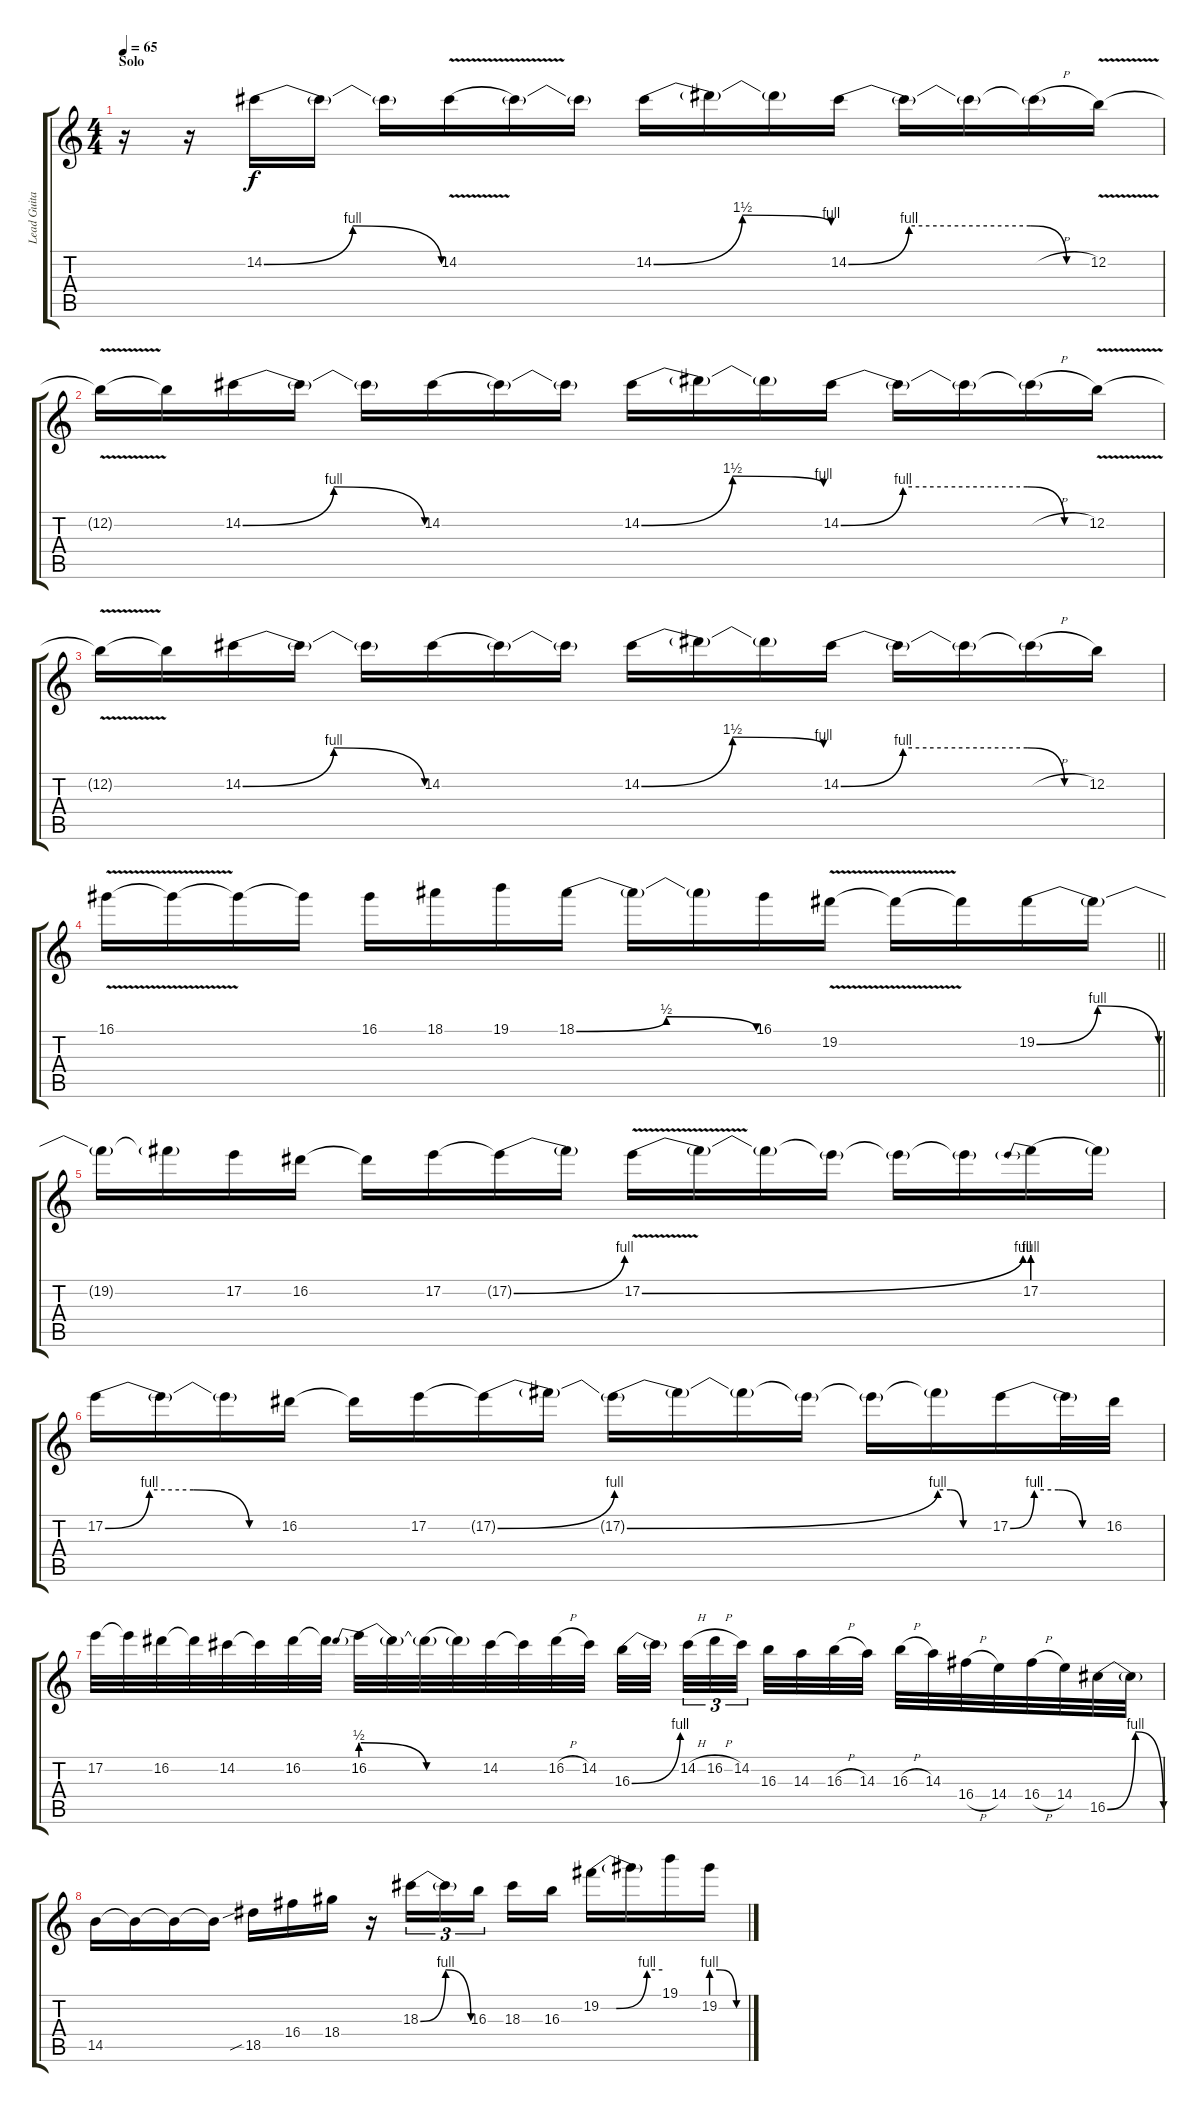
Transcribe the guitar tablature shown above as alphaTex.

\track ("Lead Guitar" "Lead Guita") {instrument overdrivenguitar}
\staff {score tabs}
\tuning (E4 B3 G3 D3 A2 E2) {hide}
\ts (4 4)
\section ("" "Solo")
\tempo 65
\clef g2
\ks c
r.16{dy f} r.16 14.2{be (bendrelease 0 0 15 4 45 4 60 0)}.16 14.2{t}.16 14.2{t}.16 14.2{be (hold 0 0 60 0) v}.16 14.2{t}.16 14.2{t}.16 14.2{be (bendrelease 0 0 5 6 50 6 60 4)}.16 14.2{t}.16 14.2{t}.16 14.2{be (custom 0 0 15 4 45 4 54 0 60 0)}.16 14.2{t}.16 14.2{t}.16 14.2{h t}.16 12.2{v}.16 |
12.2{t}.16 12.2{t}.16 14.2{be (bendrelease 0 0 15 4 45 4 60 0)}.16 14.2{t}.16 14.2{t}.16 14.2{be (hold 0 0 60 0)}.16 14.2{t}.16 14.2{t}.16 14.2{be (bendrelease 0 0 5 6 50 6 60 4)}.16 14.2{t}.16 14.2{t}.16 14.2{be (custom 0 0 15 4 45 4 54 0 60 0)}.16 14.2{t}.16 14.2{t}.16 14.2{h t}.16 12.2{v}.16 |
12.2{t}.16 12.2{t}.16 14.2{be (bendrelease 0 0 15 4 45 4 60 0)}.16 14.2{t}.16 14.2{t}.16 14.2{be (hold 0 0 60 0)}.16 14.2{t}.16 14.2{t}.16 14.2{be (bendrelease 0 0 5 6 50 6 60 4)}.16 14.2{t}.16 14.2{t}.16 14.2{be (custom 0 0 15 4 45 4 54 0 60 0)}.16 14.2{t}.16 14.2{t}.16 14.2{h t}.16 12.2.16 |
\barLineRight lightlight
16.1{v}.16 16.1{t}.16 16.1{t}.16 16.1{t}.16 16.1.16 18.1.16 19.1.16 18.1{be (bendrelease 0 0 15 2 40 2 60 0)}.16 18.1{t}.16 18.1{t}.16 16.1.16 19.2{v}.16 19.2{t}.16 19.2{t}.16 19.2{be (bendrelease 0 0 15 4 45 4 60 0)}.16 19.2{t}.16 |
19.2{t}.16 19.2{be (hold 0 0 60 0) t}.16 17.2.16 16.2.16 16.2{t}.16 17.2.16 17.2{be (bend 0 0 60 4) t}.16 17.2{t}.16 17.2{be (bend 0 0 60 4) v}.16 17.2{t}.16 17.2{t}.16 17.2{t}.16 17.2{t}.16 17.2{t}.16 17.2{be (prebend 0 4 60 4)}.16 17.2{t}.16 |
17.2{be (custom 0 0 15 4 30 4 49 0 60 0)}.16 17.2{t}.16 17.2{t}.16 16.2.16 16.2{t}.16 17.2.16 17.2{be (bend 0 0 60 4) t}.16 17.2{t}.16 17.2{be (bend 0 0 60 4) t}.16 17.2{t}.16 17.2{t}.16 17.2{t}.16 17.2{t}.16 17.2{be (custom 0 4 15 4 30 0 60 0) t}.16 17.2{be (custom 0 0 15 4 30 4 45 0 60 0)}.16 17.2{t}.32 16.2.32 |
17.2.32 17.2{t}.32 16.2.32 16.2{t}.32 14.2.32 14.2{t}.32 16.2.32 16.2{t}.32 16.2{be (prebendrelease 0 2 60 0)}.32 16.2{t}.32 16.2{be (hold 0 0 60 0) t}.32 16.2{t}.32 14.2.32 14.2{t}.32 16.2{h}.32 14.2.32 16.3{be (bend 0 0 60 4)}.32 16.3{t}.32{beam splitsecondary} 14.2{h}.32{tu (3 2)} 16.2{h}.32{tu (3 2)} 14.2.32{tu (3 2) beam splitsecondary} 16.3.32 14.3.32 16.3{h}.32 14.3.32 16.3{h}.32 14.3.32 16.4{h}.32 14.4.32 16.4{h}.32 14.4.32 16.5{be (bendrelease 0 0 15 4 15 4 60 0)}.32 16.5{t}.32 |
14.5.16 14.5{t}.16 14.5{t}.16 14.5{t}.16 18.5{sib}.16 16.4.16 18.4.16 r.16 18.3{be (bendrelease 0 0 15 4 15 4 60 0)}.16{tu (3 2)} 18.3{t}.16{tu (3 2)} 16.3.16{tu (3 2) beam splitsecondary} 18.3.16 16.3.16 19.2{be (custom 0 0 15 0 45 4 60 4)}.16 19.2{t}.16 19.1.16 19.2{be (custom 0 4 15 4 45 0 60 0)}.16
